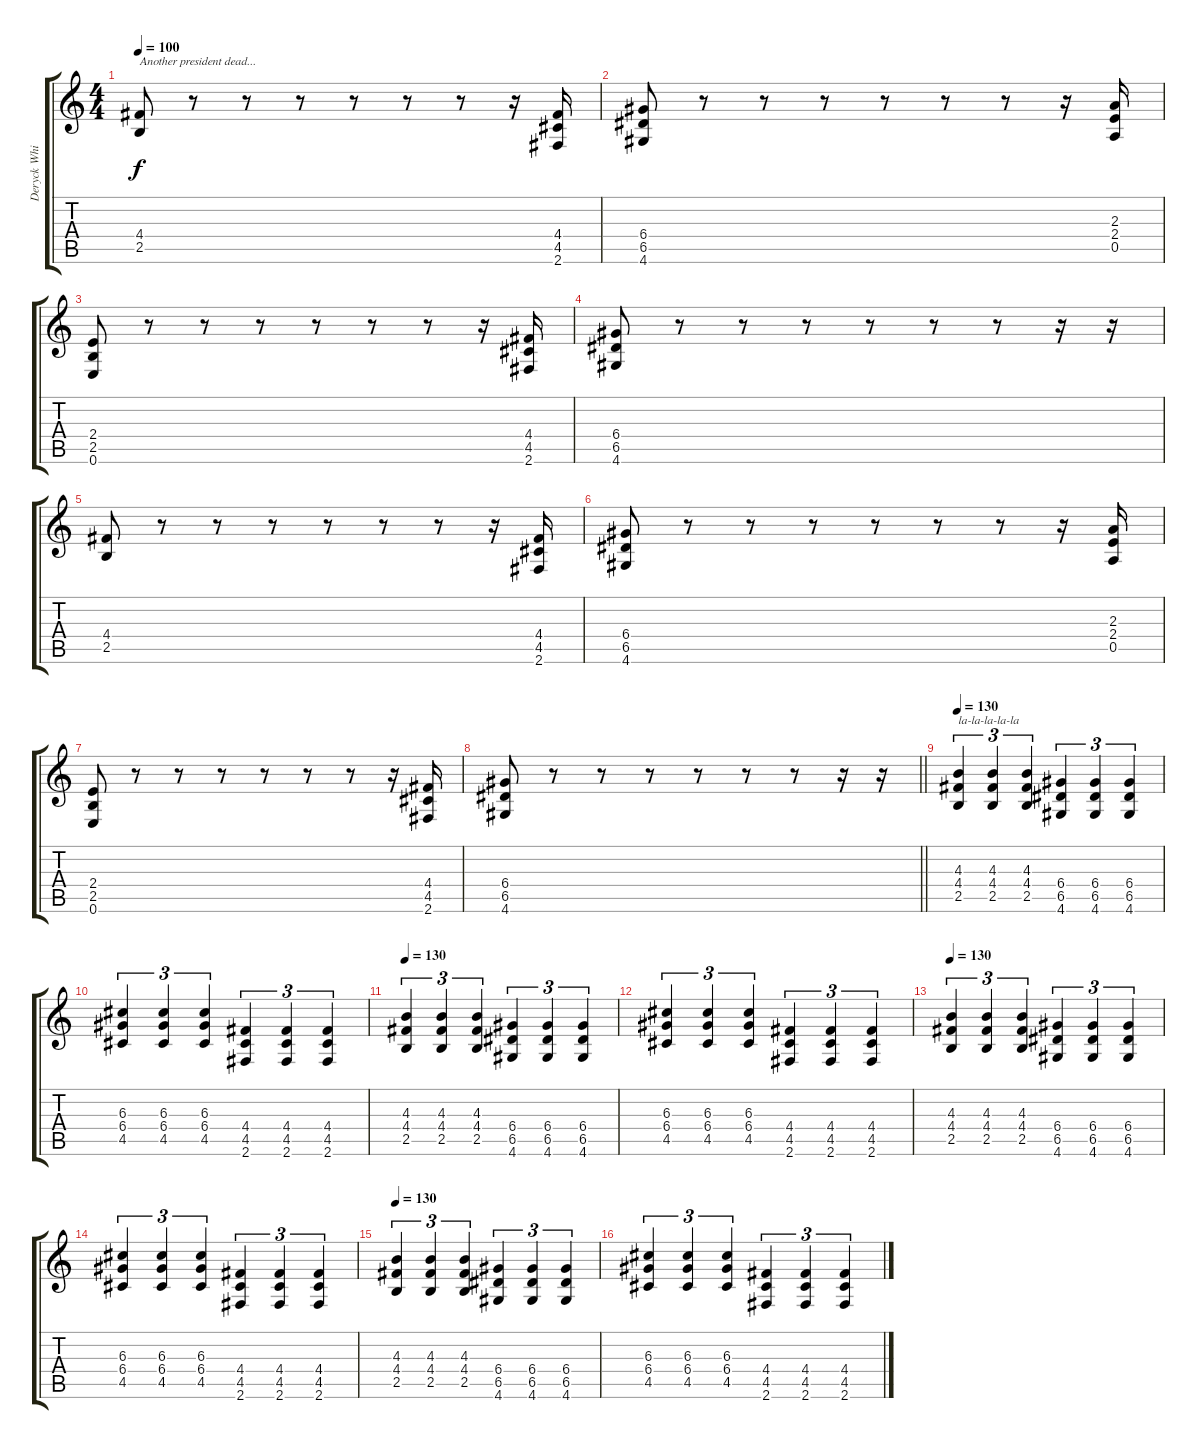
\track ("Deryck Whibley" "Deryck Whi") {instrument distortionguitar}
\staff {score tabs}
\tuning (E4 B3 G3 D3 A2 E2) {hide}
\ts (4 4)
\tempo 100
\clef g2
\ks c
(4.4 2.5).8{txt "Another president dead..." dy f} r.8 r.8 r.8 r.8 r.8 r.8 r.16 (4.4 4.5 2.6).16 |
(6.4 6.5 4.6).8 r.8 r.8 r.8 r.8 r.8 r.8 r.16 (2.3 2.4 0.5).16 |
(2.4 2.5 0.6).8 r.8 r.8 r.8 r.8 r.8 r.8 r.16 (4.4 4.5 2.6).16 |
(6.4 6.5 4.6).8 r.8 r.8 r.8 r.8 r.8 r.8 r.16 r.16 |
(4.4 2.5).8 r.8 r.8 r.8 r.8 r.8 r.8 r.16 (4.4 4.5 2.6).16 |
(6.4 6.5 4.6).8 r.8 r.8 r.8 r.8 r.8 r.8 r.16 (2.3 2.4 0.5).16 |
(2.4 2.5 0.6).8 r.8 r.8 r.8 r.8 r.8 r.8 r.16 (4.4 4.5 2.6).16 |
\barLineRight lightlight
(6.4 6.5 4.6).8 r.8 r.8 r.8 r.8 r.8 r.8 r.16 r.16 |
\tempo 130
(4.3 4.4 2.5).4{tu (3 2) txt "la-la-la-la-la"} (4.3 4.4 2.5).4{tu (3 2)} (4.3 4.4 2.5).4{tu (3 2)} (6.4 6.5 4.6).4{tu (3 2)} (6.4 6.5 4.6).4{tu (3 2)} (6.4 6.5 4.6).4{tu (3 2)} |
(6.3 6.4 4.5).4{tu (3 2)} (6.3 6.4 4.5).4{tu (3 2)} (6.3 6.4 4.5).4{tu (3 2)} (4.4 4.5 2.6).4{tu (3 2)} (4.4 4.5 2.6).4{tu (3 2)} (4.4 4.5 2.6).4{tu (3 2)} |
\tempo 130
(4.3 4.4 2.5).4{tu (3 2)} (4.3 4.4 2.5).4{tu (3 2)} (4.3 4.4 2.5).4{tu (3 2)} (6.4 6.5 4.6).4{tu (3 2)} (6.4 6.5 4.6).4{tu (3 2)} (6.4 6.5 4.6).4{tu (3 2)} |
(6.3 6.4 4.5).4{tu (3 2)} (6.3 6.4 4.5).4{tu (3 2)} (6.3 6.4 4.5).4{tu (3 2)} (4.4 4.5 2.6).4{tu (3 2)} (4.4 4.5 2.6).4{tu (3 2)} (4.4 4.5 2.6).4{tu (3 2)} |
\tempo 130
(4.3 4.4 2.5).4{tu (3 2)} (4.3 4.4 2.5).4{tu (3 2)} (4.3 4.4 2.5).4{tu (3 2)} (6.4 6.5 4.6).4{tu (3 2)} (6.4 6.5 4.6).4{tu (3 2)} (6.4 6.5 4.6).4{tu (3 2)} |
(6.3 6.4 4.5).4{tu (3 2)} (6.3 6.4 4.5).4{tu (3 2)} (6.3 6.4 4.5).4{tu (3 2)} (4.4 4.5 2.6).4{tu (3 2)} (4.4 4.5 2.6).4{tu (3 2)} (4.4 4.5 2.6).4{tu (3 2)} |
\tempo 130
(4.3 4.4 2.5).4{tu (3 2)} (4.3 4.4 2.5).4{tu (3 2)} (4.3 4.4 2.5).4{tu (3 2)} (6.4 6.5 4.6).4{tu (3 2)} (6.4 6.5 4.6).4{tu (3 2)} (6.4 6.5 4.6).4{tu (3 2)} |
(6.3 6.4 4.5).4{tu (3 2)} (6.3 6.4 4.5).4{tu (3 2)} (6.3 6.4 4.5).4{tu (3 2)} (4.4 4.5 2.6).4{tu (3 2)} (4.4 4.5 2.6).4{tu (3 2)} (4.4 4.5 2.6).4{tu (3 2)}
